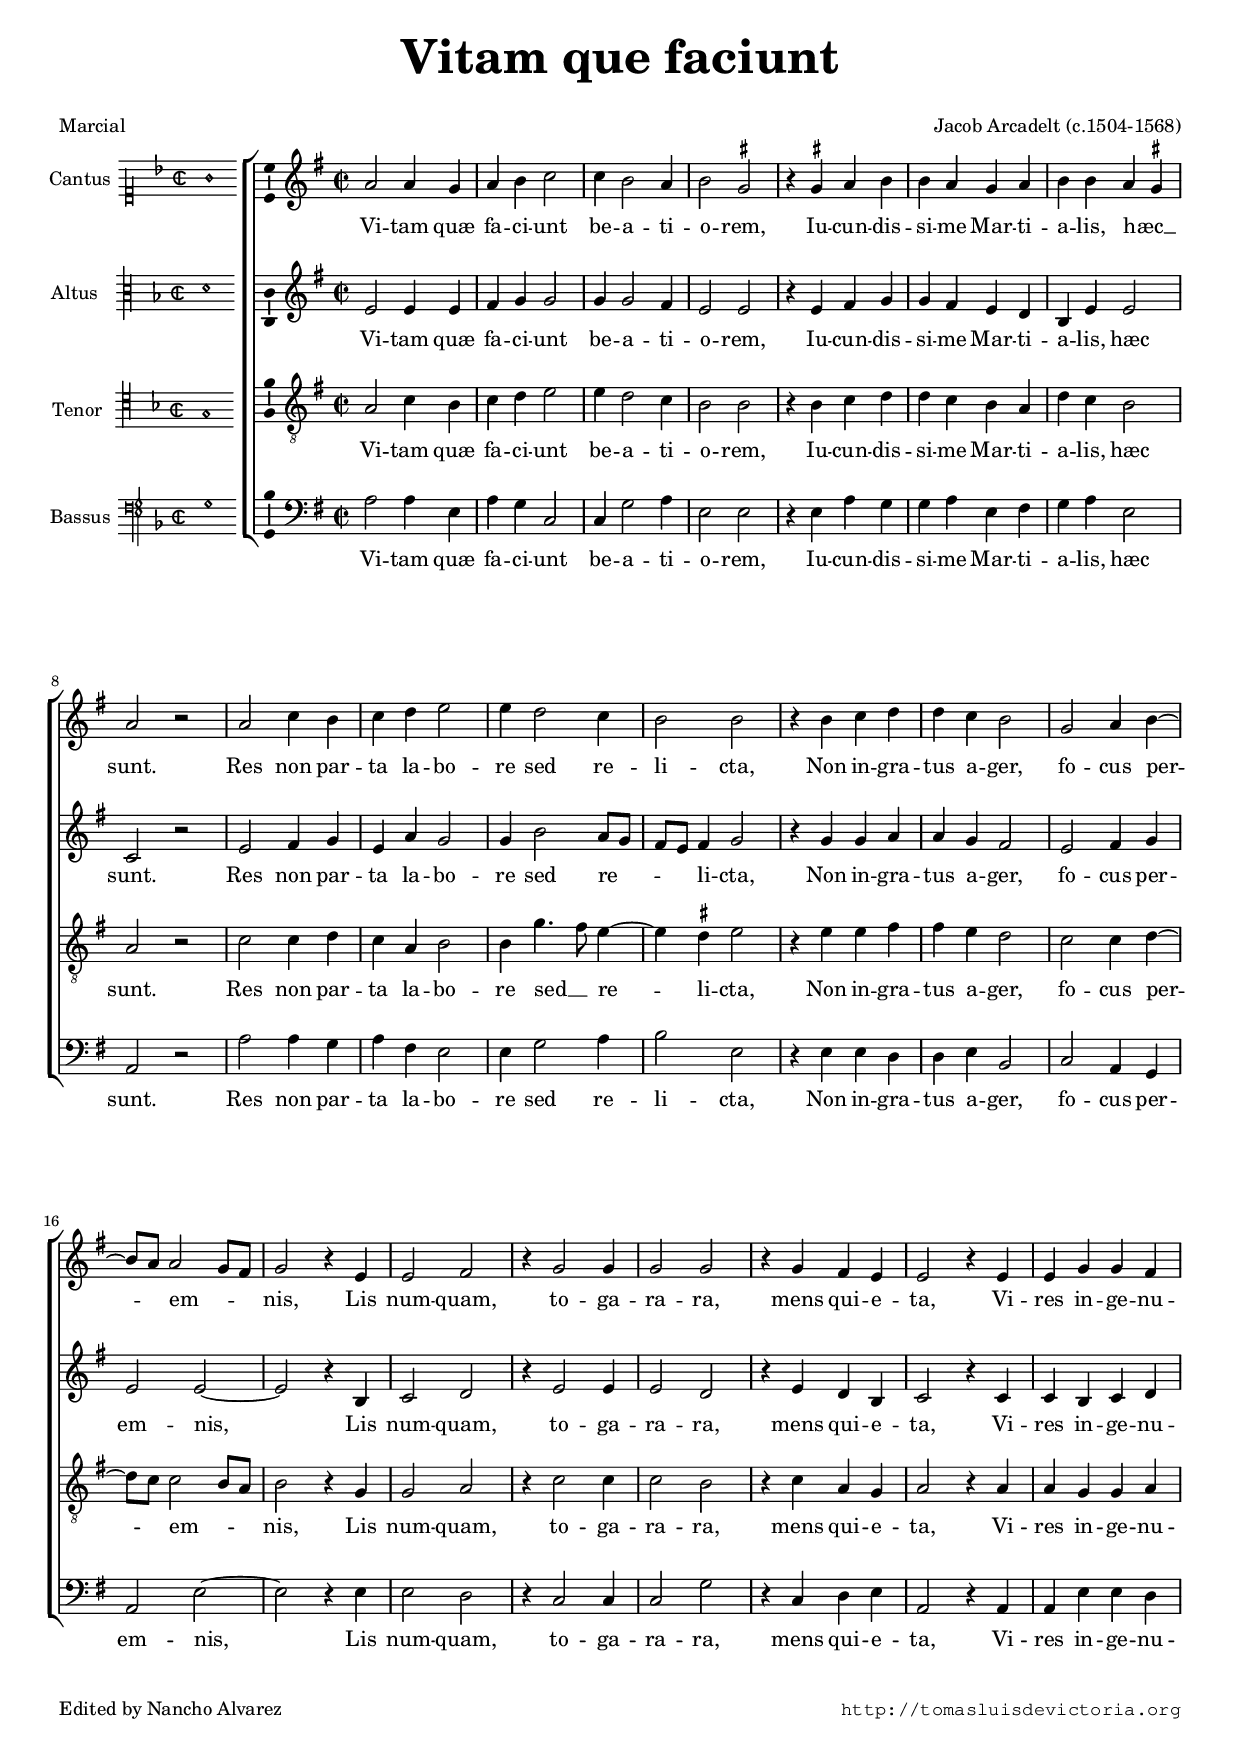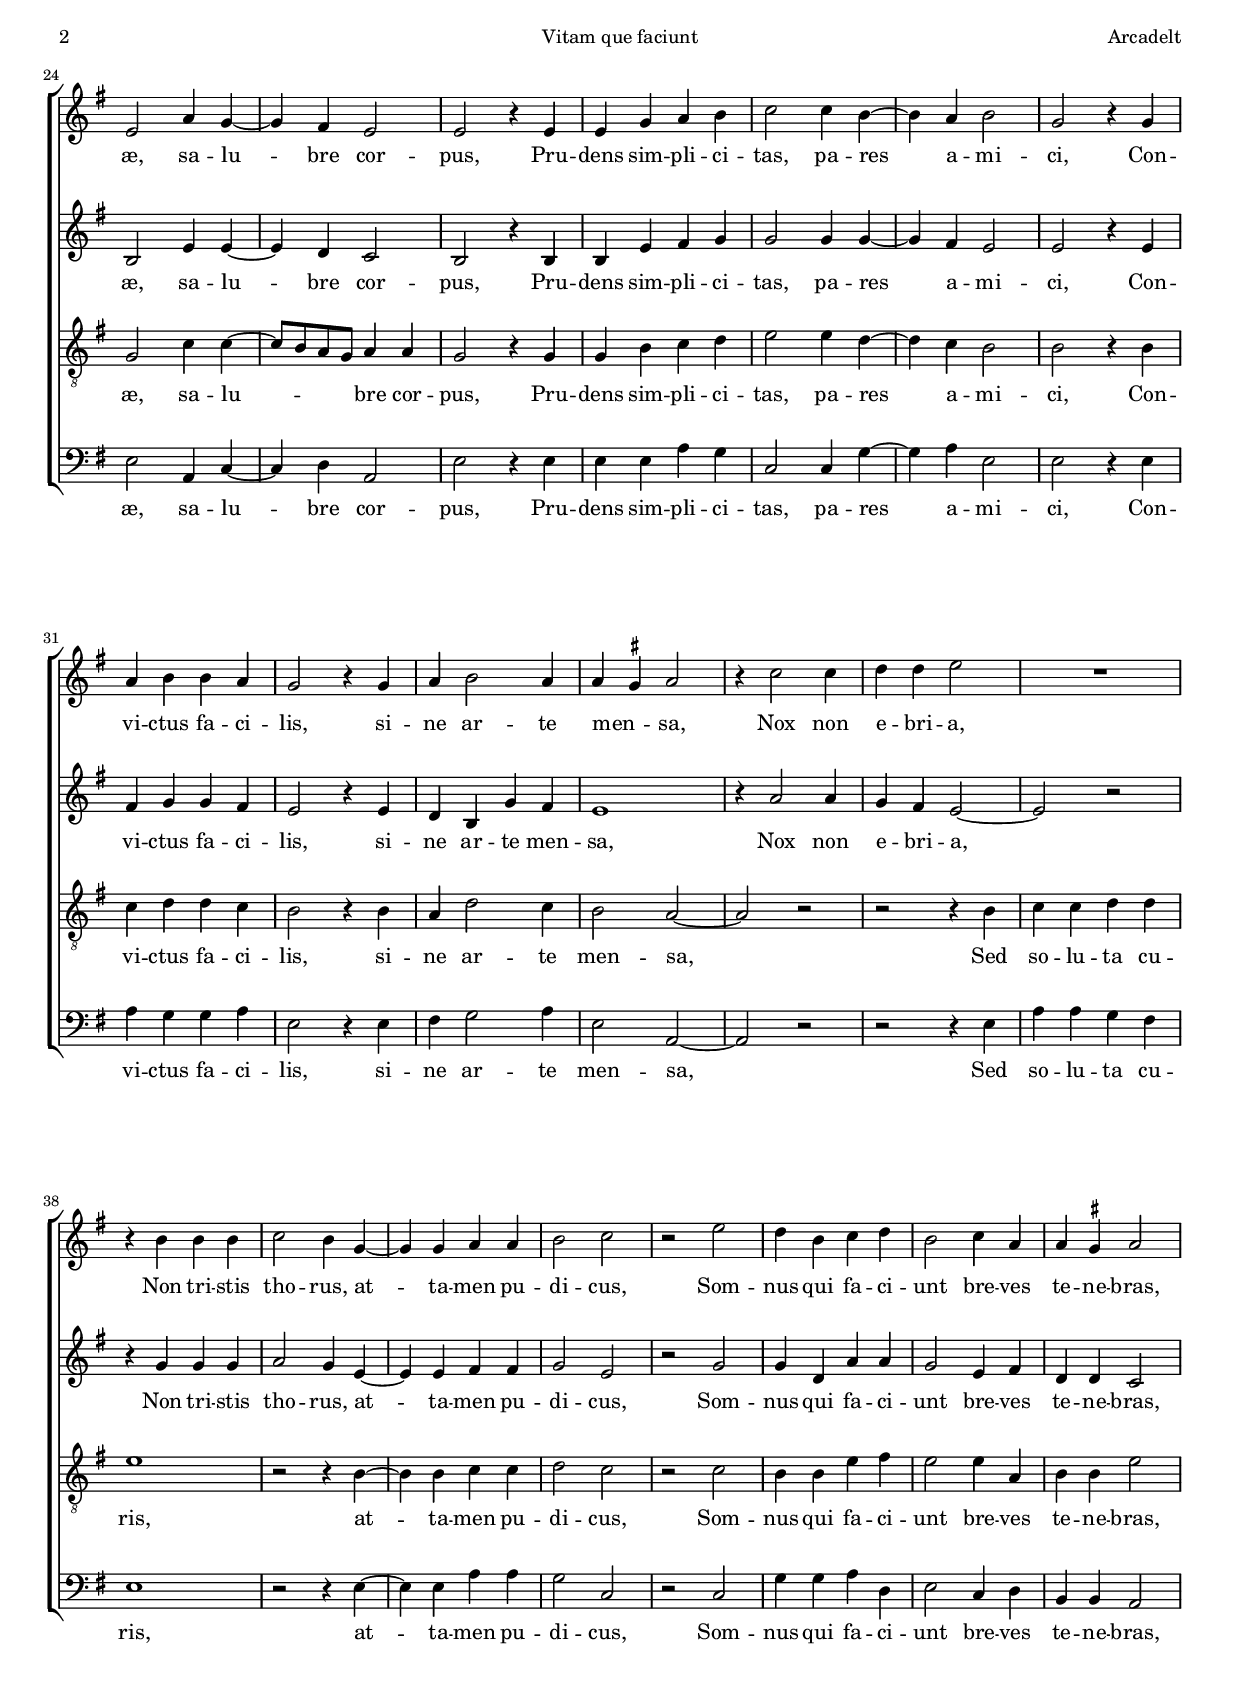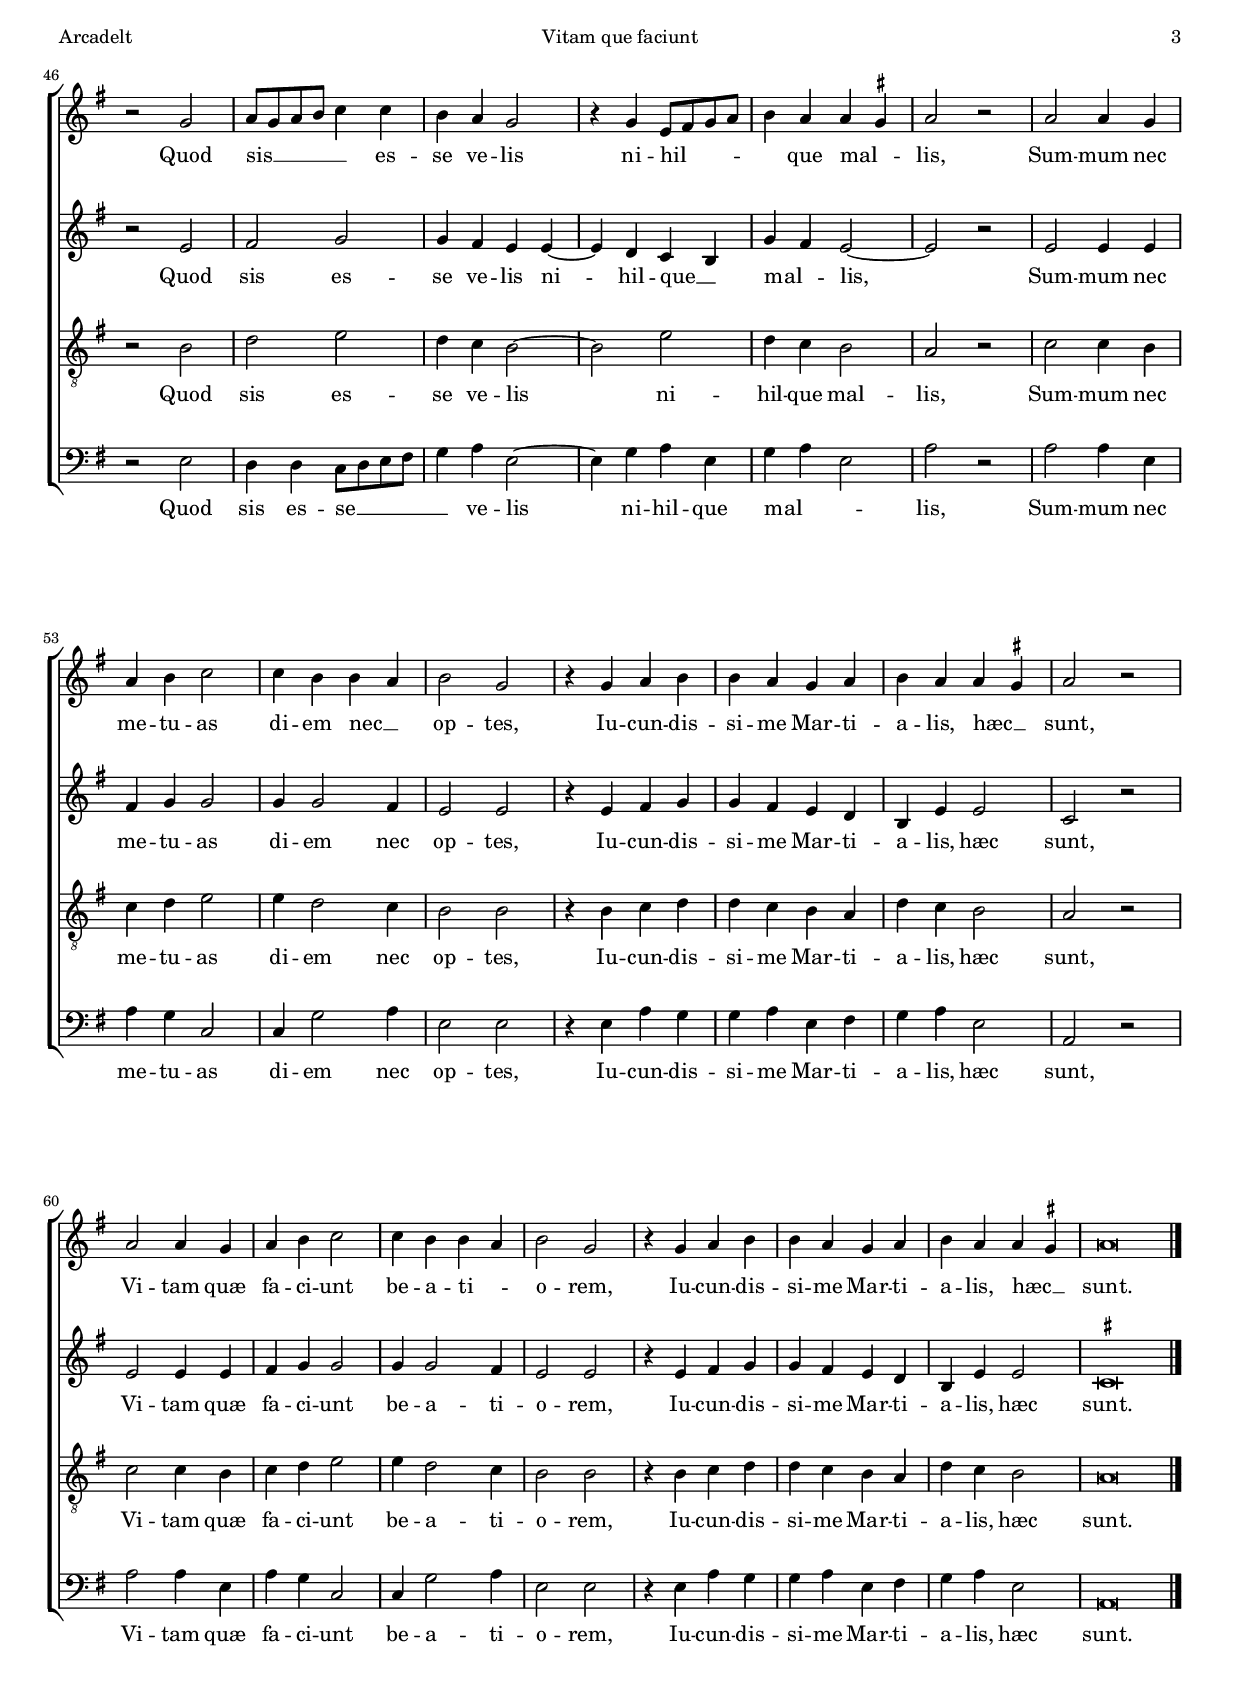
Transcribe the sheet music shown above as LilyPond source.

\version "2.18.0"

#(set-default-paper-size "a4")
#(set-global-staff-size 16.4)
#(ly:set-option 'point-and-click #f)
%mobile -s15.0 -i3.2 -ball

italicas=\override LyricText.font-shape = #'italic
rectas=\override LyricText.font-shape = #'upright
ss=\once \set suggestAccidentals = ##t
incipitwidth = 20

htitle="Vitam que faciunt"
hcomposer="Arcadelt"

\header {
	title=\markup{\fontsize #4 "Vitam que faciunt"}
	subtitle=" "
	composer="Jacob Arcadelt (c.1504-1568)"
        pdfauthor=\composer
	%opus="(-)"
	poet=\markup{"Marcial"}
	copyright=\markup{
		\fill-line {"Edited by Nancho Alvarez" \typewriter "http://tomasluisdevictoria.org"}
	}
%	tagline=""
}


global={\key f \major \time 2/2 \skip 1*67 \bar "|." }


cantus=\relative c''{
	g2 g4 f
	g4 a bes2
	bes4 a2 g4
	a2 \ss fis2
	r4 \ss fis4 g a
	a g f g
	a a g \ss fis
	g2 r
	g2 bes4 a
	bes c d2
	d4 c2 bes4
	a2 a
	r4 a bes c
	c bes a2
	f2 g4 a ~
	a8 g g2 f8 e
	f2 r4 d
	d2 e
	r4 f2 f4
	f2 f
	r4 f e d
	d2 r4 d
	d f f e
	d2 g4 f ~
	f e d2
	d r4 d 
	d f g a
	bes2 bes4 a ~
	a g a2
	f2 r4 f
	g a a g
	f2 r4 f
	g a2 g4
	g \ss fis g2
	r4 bes2 bes4
	c c d2
	R1
	r4 a a a
	bes2 a4 f ~
	f f g g
	a2 bes
	r2 d2
	c4 a bes c
	a2 bes4 g
	g \ss fis g2 \break
	r2 f2
        g8 f g a bes4 bes
	a4 g f2
	r4 f d8 e f g
	a4 g g \ss fis
	g2 r
	g2 g4 f
	g4 a bes2
	bes4 a a g
	a2 f
	r4 f g a
	a g f g
	a g g \ss fis
	g2 r
	g2 g4 f
	g a bes2
	bes4 a a g
	a2 f
	r4 f g a
	a g f g
	a g g \ss fis
	g\breve*1/2
}

altus=\relative c'{
	d2 d4 d
	e f f2
	f4 f2 e4
	d2 d
	r4 d e f
	f e d c
	a d d2
	bes2 r
	d2 e4 f
	d g f2
	f4 a2 g8 f
	e d e4 f2
	r4 f f g
	g f e2
	d2 e4 f
	d2 d ~
	d r4 a
	bes2 c
	r4 d2 d4
	d2 c
	r4 d c a
	bes2 r4 bes 
	bes a bes c
	a2 d4 d ~
	d c bes2
	a2 r4 a
	a d e f
	f2 f4 f ~f e d2
	d2 r4 d
	e f f e
	d2 r4 d
	c a f' e
	d1
	r4 g2 g4
	f4 e d2 ~
	d r
	r4 f f f
	g2 f4 d ~
	d d e e 
	f2 d
	r2 f
	f4 c g' g
	f2 d4 e
	c c bes2
	r2 d
	e f
	f4 e d d ~
	d c bes a
	f' e d2 ~
	d r
	d d4 d
	e4 f f2
	f4 f2 e4
	d2 d
	r4 d e f
	f e d c
	a d d2
	bes2 r
	d2 d4 d
	e f f2
	f4 f2 e4
	d2 d
	r4 d e f
	f e d c
	a d d2
	\ss b\breve*1/2 % sugerencia mía
}

tenor=\relative c'{
	g2 bes4 a
	bes c d2
	d4 c2 bes4
	a2 a
	r4 a bes c
	c bes a g
	c bes a2
	g2 r
	bes2 bes4 c
	bes g a2
	a4 f'4. e8  d4 ~
	d \ss cis4 d2
	r4 d d e
	e d c2
	bes2 bes4 c ~
	c8 bes bes2 a8 g
	a2 r4 f
	f2 g
	r4 bes2 bes4
	bes2 a
	r4 bes g f
	g2 r4 g4
	g f f g
	f2 bes4 bes ~
	bes8 a g f g4 g
	f2 r4 f
	f a bes c
	d2 d4 c ~
	c bes a2
	a2 r4 a
	bes c c bes
	a2 r4 a
	g c2 bes4
	a2 g ~
	g r
	r2 r4 a
	bes bes c c
	d1
	r2 r4 a ~
	a a bes bes
	c2 bes
	r2 bes
	a4 a d e
	d2 d4 g,
	a a d2
	r2 a
	c d
	c4 bes a2 ~
	a d
	c4 bes a2
	g2 r
	bes2 bes4 a
	bes4 c d2
	d4 c2 bes4
	a2 a
	r4 a bes c 
	c bes a g
	c bes a2
	g r
	bes2 bes4 a
	bes c d2
	d4 c2 bes4
	a2 a
	r4 a bes c
	c bes a g
	c bes a2
	g\breve*1/2
}

bassus=\relative c'{
	g2 g4 d
	g f bes,2
	bes4 f'2 g4
	d2 d
	r4 d g f
	f g d e
	f g d2
	g,2 r
	g'2 g4 f
	g e d2
	d4 f2 g4
	a2 d,
	r4 d d c
	c d a2
	bes2 g4 f
	g2 d' ~
	d r4 d
	d2 c
	r4 bes2 bes4
	bes2 f'
	r4 bes, c d
	g,2 r4 g
	g d' d c
	d2 g,4 bes ~
	bes c g2
	d'2 r4 d
	d d g f
	bes,2 bes4 f' ~
	f g d2
	d2 r4 d
	g f f g
	d2 r4 d
	e f2 g4
	d2 g, ~
	g r
	r2 r4 d'
	g g f e
	d1
	r2 r4 d ~
	d d g g
	f2 bes,
	r2 bes
	f'4 f g c,
	d2 bes4 c
	a a g2
	r2 d'
	c4 c bes8 c d e
	f4 g d2 ~
	d4 f g d
	f g d2
	g2 r
	g2 g4 d
	g4 f bes,2
	bes4 f'2 g4
	d2 d
	r4 d g f f g d e
	f g d2
	g,2 r
	g'2 g4 d 
	g f bes,2
	bes4 f'2 g4
	d2 d
	r4 d g f
	f g d e
	f g d2
	g,\breve*1/2
}


textocantus=\lyricmode{
Vi -- tam quæ fa -- ci -- unt
be -- a -- ti -- o -- rem,
Iu -- cun -- dis -- si -- me Mar -- ti -- a -- lis,
hæc __ _ sunt.
Res non par -- ta la -- bo -- re 
sed re -- li -- cta,
Non in -- gra -- tus a -- ger,
fo -- cus per -- _ em -- _ _ nis,
Lis num -- quam,
to -- ga -- ra -- ra,
mens qui -- e -- ta,
Vi -- res in -- ge -- nu -- æ,
sa -- lu -- bre cor -- pus,
Pru -- dens sim -- pli -- ci -- tas,
pa -- res a -- mi -- ci,
Con -- vi -- ctus fa -- ci -- lis,
si -- ne ar -- te men -- _ sa,
Nox non e -- bri -- a,
Non tri -- stis tho -- rus,
at -- ta -- men pu -- di -- cus,
Som -- nus qui fa -- ci -- unt
bre -- ves te -- ne -- bras,
Quod sis __ _ _ _ _ es -- se ve -- lis
ni -- hil -- _ _ _ _ que mal -- _ lis,
Sum -- mum nec me -- tu -- as di -- em nec __ _ op -- tes,
Iu -- cun -- dis -- si -- me Mar -- ti -- a -- lis,
hæc __ _ sunt,
Vi -- tam quæ fa -- ci -- unt be -- a -- ti -- _ o -- rem,
Iu -- cun -- dis -- si -- me Mar -- ti -- a -- lis,
hæc __ _ sunt.
}

textoaltus=\lyricmode{
Vi -- tam quæ fa -- ci -- unt
be -- a -- ti -- o -- rem,
Iu -- cun -- dis -- si -- me Mar -- ti -- a -- lis,
hæc sunt.
Res non par -- ta la -- bo -- re 
sed re -- _ _ _ li -- cta,
Non in -- gra -- tus a -- ger,
fo -- cus per -- em -- nis,
Lis num -- quam,
to -- ga -- ra -- ra,
mens qui -- e -- ta,

Vi -- res in -- ge -- nu -- æ,
sa -- lu -- bre cor -- pus,
Pru -- dens sim -- pli -- ci -- tas,
pa -- res a -- mi -- ci,
Con -- vi -- ctus fa -- ci -- lis,
si -- ne ar -- te men -- sa,
Nox non e -- bri -- a,
Non tri -- stis tho -- rus,
at -- ta -- men pu -- di -- cus,
Som -- nus qui fa -- ci -- unt
bre -- ves te -- ne -- bras,
Quod sis es -- se ve -- lis
ni -- hil -- que __ _ mal -- _ lis,
Sum -- mum nec me -- tu -- as di -- em nec op -- tes,
Iu -- cun -- dis -- si -- me Mar -- ti -- a -- lis,
hæc sunt,
Vi -- tam quæ fa -- ci -- unt be -- a -- ti -- o -- rem,
Iu -- cun -- dis -- si -- me Mar -- ti -- a -- lis,
hæc sunt.

}

textotenor=\lyricmode{
Vi -- tam quæ fa -- ci -- unt
be -- a -- ti -- o -- rem,
Iu -- cun -- dis -- si -- me Mar -- ti -- a -- lis,
hæc sunt.
Res non par -- ta la -- bo -- re 
sed __ _ re -- li -- cta,
Non in -- gra -- tus a -- ger,
fo -- cus per -- _ em -- _ _ nis,
Lis num -- quam,
to -- ga -- ra -- ra,
mens qui -- e -- ta,

Vi -- res in -- ge -- nu -- æ,
sa -- lu -- _ _ _ bre cor -- pus,
Pru -- dens sim -- pli -- ci -- tas,
pa -- res a -- mi -- ci,
Con -- vi -- ctus fa -- ci -- lis,
si -- ne ar -- te men -- sa,
Sed so -- lu -- ta cu -- ris,
at -- ta -- men pu -- di -- cus,
Som -- nus qui fa -- ci -- unt
bre -- ves te -- ne -- bras,
Quod sis es -- se ve -- lis
ni -- hil -- que mal -- lis,
Sum -- mum nec me -- tu -- as di -- em nec op -- tes,
Iu -- cun -- dis -- si -- me Mar -- ti -- a -- lis,
hæc sunt,
Vi -- tam quæ fa -- ci -- unt be -- a -- ti -- o -- rem,
Iu -- cun -- dis -- si -- me Mar -- ti -- a -- lis,
hæc sunt.
}

textobassus=\lyricmode{
Vi -- tam quæ fa -- ci -- unt
be -- a -- ti -- o -- rem,
Iu -- cun -- dis -- si -- me Mar -- ti -- a -- lis,
hæc sunt.
Res non par -- ta la -- bo -- re 
sed re -- li -- cta,
Non in -- gra -- tus a -- ger,
fo -- cus per -- em -- nis,
Lis num -- quam,
to -- ga -- ra -- ra,
mens qui -- e -- ta,

Vi -- res in -- ge -- nu -- æ,
sa -- lu -- bre cor -- pus,
Pru -- dens sim -- pli -- ci -- tas,
pa -- res a -- mi -- ci,
Con -- vi -- ctus fa -- ci -- lis,
si -- ne ar -- te men -- sa,
Sed so -- lu -- ta cu -- ris,
at -- ta -- men pu -- di -- cus,
Som -- nus qui fa -- ci -- unt
bre -- ves te -- ne -- bras,
Quod sis es -- se __ _ _ _ _ ve -- lis
ni -- hil -- que mal -- _ _ lis,
Sum -- mum nec me -- tu -- as di -- em nec op -- tes,
Iu -- cun -- dis -- si -- me Mar -- ti -- a -- lis,
hæc sunt,
Vi -- tam quæ fa -- ci -- unt be -- a -- ti -- o -- rem,
Iu -- cun -- dis -- si -- me Mar -- ti -- a -- lis,
hæc sunt.
}



incipitcantus=\markup{
	\score{
		{ 
		\set Staff.instrumentName="Cantus "
		\override NoteHead.style = #'neomensural
		\override Rest.style = #'neomensural
		\override Staff.TimeSignature.style = #'neomensural
		\cadenzaOn 
		\clef "petrucci-c1"
		\key f \major
		\time 2/2
		g'1
		} 
	\layout {
		\context {\Voice
			\remove Ligature_bracket_engraver
			\consists Mensural_ligature_engraver
		}
		line-width=\incipitwidth
		indent = 0
	}
	}
}


incipitaltus=\markup{
	\score{
		{ 
		\set Staff.instrumentName="Altus   "
		\override NoteHead.style = #'neomensural 
		\override Rest.style = #'neomensural
		\override Staff.TimeSignature.style = #'neomensural
		\cadenzaOn 
		\clef "petrucci-c3"
		\key f \major
		\time 2/2
		d'1
		} 
	\layout {
		\context {\Voice
			\remove Ligature_bracket_engraver
			\consists Mensural_ligature_engraver
		}
		line-width=\incipitwidth
		indent = 0
	}
	}
}


incipittenor=\markup{
	\score{
		{ 
		\set Staff.instrumentName="Tenor  "
		\override NoteHead.style = #'neomensural 
		\override Rest.style = #'neomensural
		\override Staff.TimeSignature.style = #'neomensural
		\cadenzaOn 
		\clef "petrucci-c4"
		\key f \major
		\time 2/2
		g
		} 
	\layout {
		\context {\Voice
			\remove Ligature_bracket_engraver
			\consists Mensural_ligature_engraver
		}
		line-width=\incipitwidth
		indent=0
	}
	}
}


incipitbassus=\markup{
	\score{
		{ 
		\set Staff.instrumentName="Bassus "
		\override NoteHead.style = #'neomensural 
		\override Rest.style = #'neomensural
		\override Staff.TimeSignature.style = #'neomensural
		\cadenzaOn 
		\clef "petrucci-f4"
		\key f \major
		\time 2/2
		g1
		} 
	\layout {
		\context {\Voice
			\remove Ligature_bracket_engraver
			\consists Mensural_ligature_engraver
		}
		line-width=\incipitwidth
		indent = 0
	}
	}
}





\score {\transpose c' d'{
\new ChoirStaff<<

	\new Staff <<\global
	\new Voice="v1" {
		\set Staff.instrumentName=\incipitcantus
		\clef "treble"
		\cantus }
	\new Lyrics \lyricsto "v1" {\textocantus }
	>>

	
	\new Staff << \global
	\new Voice="v2" {
		\set Staff.instrumentName=\incipitaltus
		\clef "treble" 
		\altus}
	\new Lyrics \lyricsto "v2" {\textoaltus }
	>>

	
	\new Staff <<\global
	\new Voice="v3" {
		\set Staff.instrumentName=\incipittenor
		\clef "G_8"
		\tenor }
	\new Lyrics \lyricsto "v3" {\textotenor }
	>>
	

	\new Staff <<\global
	\new Voice="v4" {
		\set Staff.instrumentName=\incipitbassus
		\clef "bass" 
		\bassus }
	\new Lyrics \lyricsto "v4" {\textobassus }
	>>
	
>>

	}%transpose

\layout{ 
	\context {\Lyrics 
		\override VerticalAxisGroup.staff-affinity = #UP
		\override VerticalAxisGroup.nonstaff-relatedstaff-spacing =
			#'((basic-distance . 0) (minimum-distance . 0) (padding . 1))
		\override LyricText.font-size = #1.2
		\override LyricHyphen.minimum-distance = #0.5
	}
	\context {\Score 
		tempoHideNote = ##t
		\override BarNumber.padding = #2 
	}
	\context {\Voice 
		%melismaBusyProperties = #'()
		%autoBeaming = ##f
	}
	\context {\Staff 
                %\RemoveEmptyStaves
                %\override VerticalAxisGroup.remove-first = ##t
		\override VerticalAxisGroup.staff-staff-spacing =
			#'((basic-distance . 11) (minimum-distance . 0) (padding . 1))
		\consists Ambitus_engraver 
		\override LigatureBracket.padding = #1
	}
}

%\midi { \mtempo }

}


\paper{
	evenHeaderMarkup=\markup  \fill-line { \fromproperty #'page:page-number-string \htitle \hcomposer }
	oddHeaderMarkup= \markup  \fill-line { \on-the-fly #not-first-page \hcomposer \on-the-fly #not-first-page \htitle \on-the-fly #not-first-page \fromproperty #'page:page-number-string }
	%system-count=20
	%page-count = 8
	ragged-last-bottom = ##f
	indent=3.3\cm
	system-system-spacing =
	#'((basic-distance . 20) (minimum-distance . 0) (padding . 5))
	top-system-spacing = % header
	#'((basic-distance . 8) (minimum-distance . 0) (padding . 0))
	last-bottom-spacing = % footer
	#'((basic-distance . 12) (minimum-distance . 0) (padding . 0))

}
